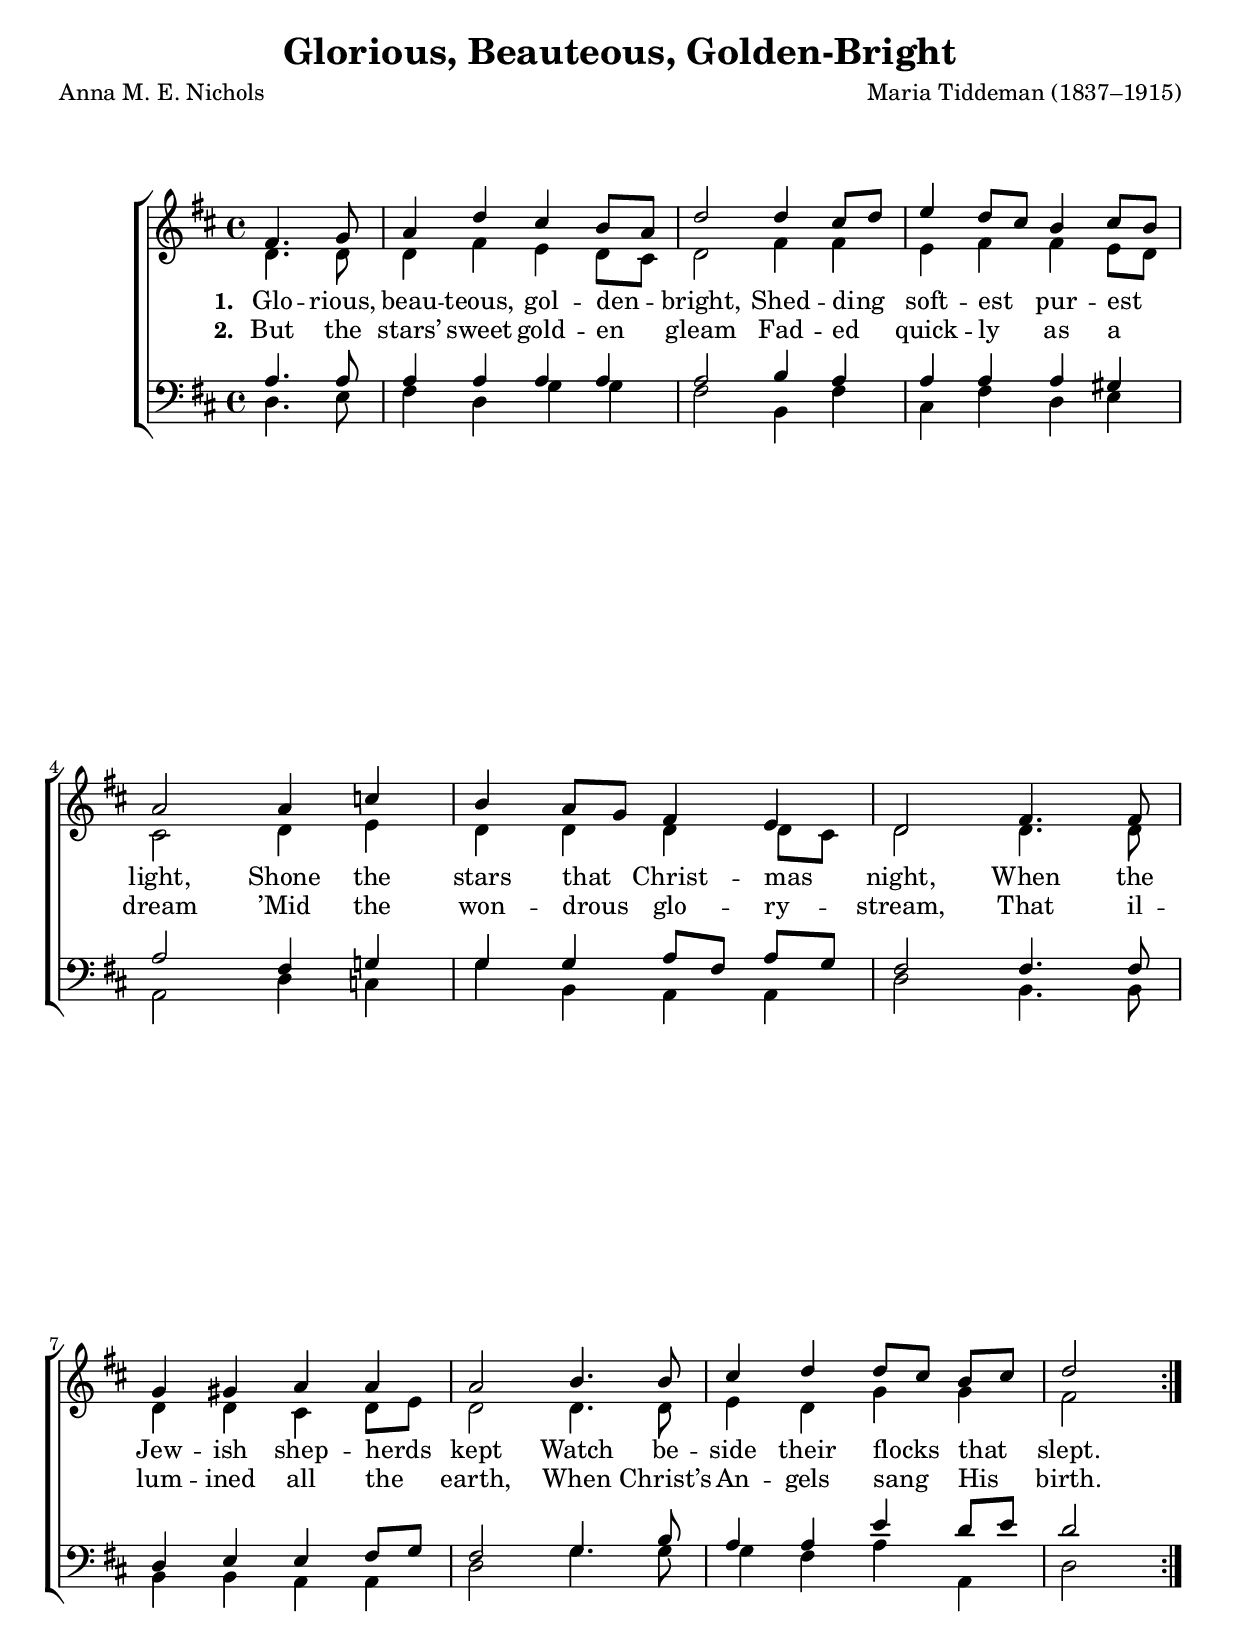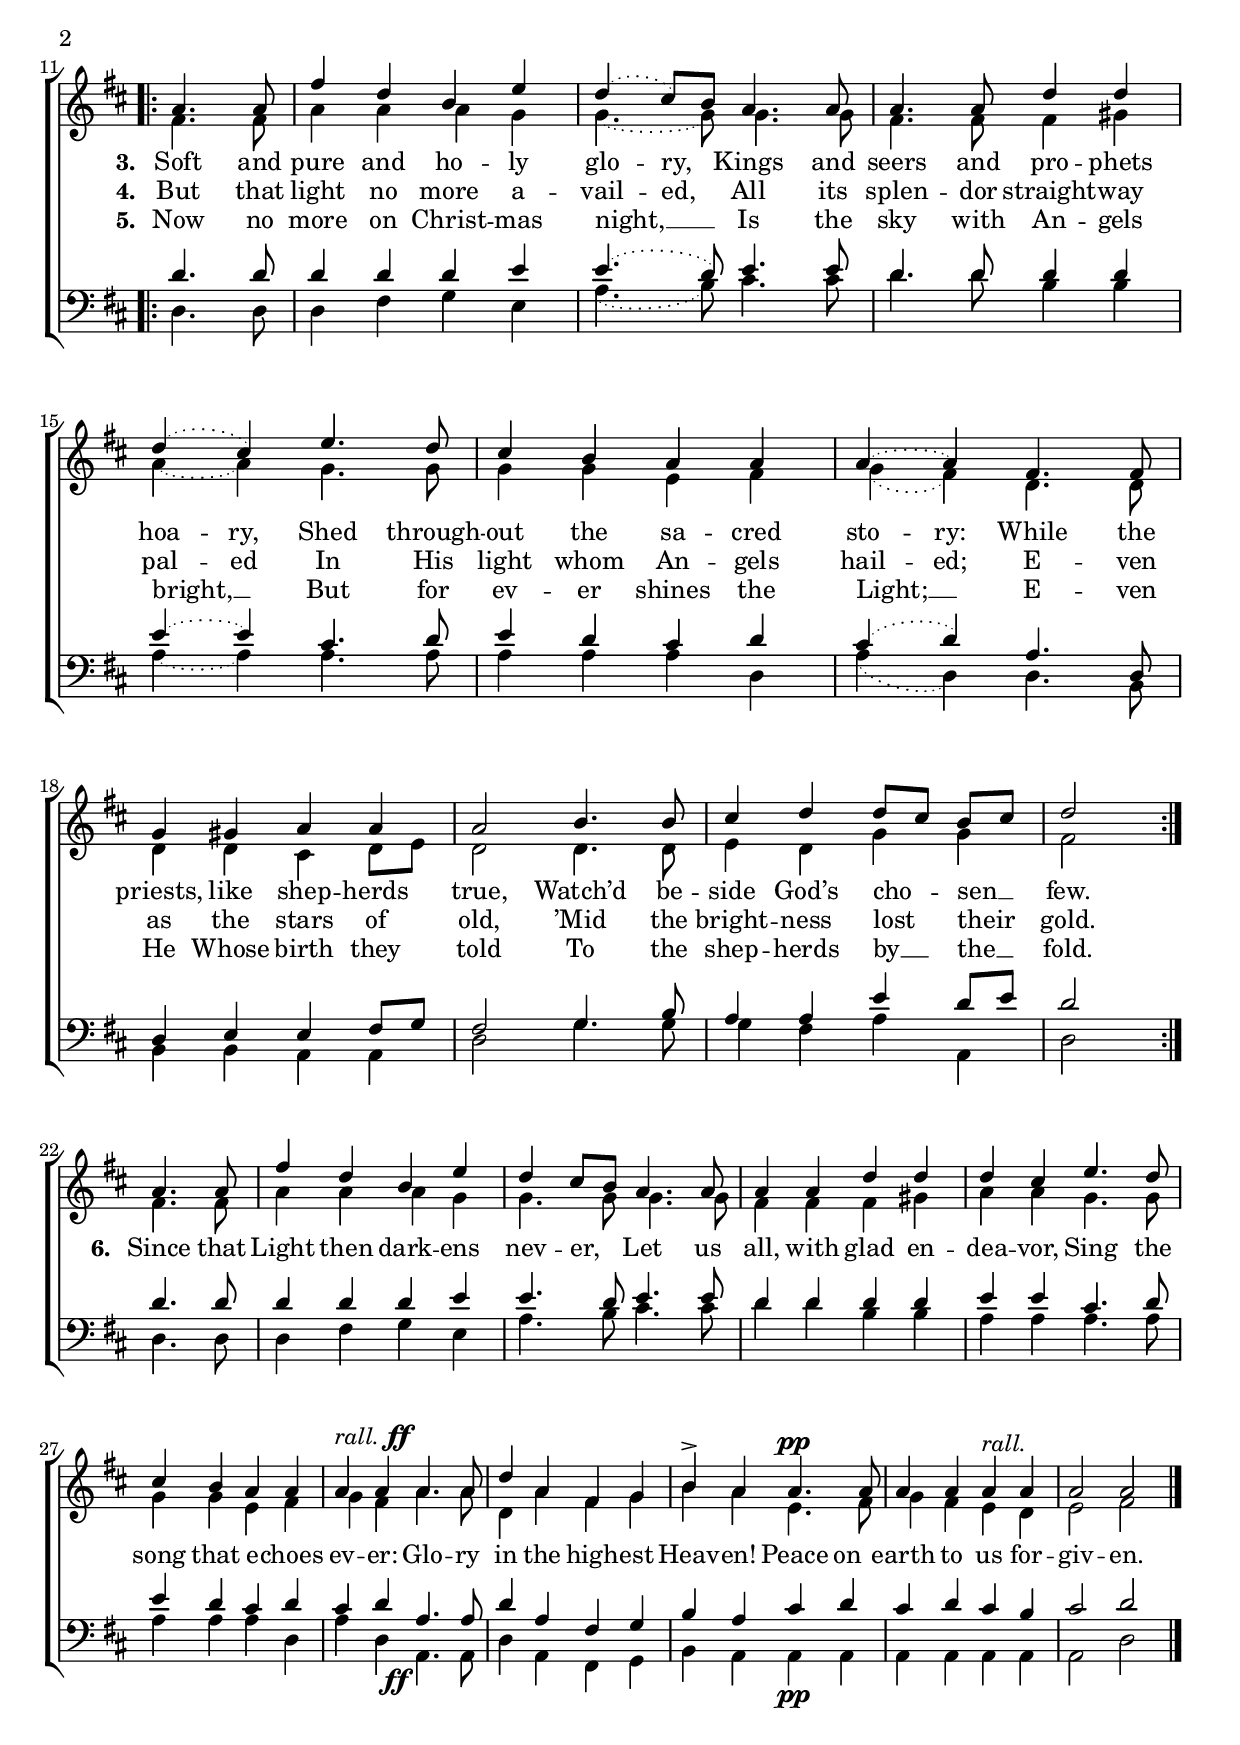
\version "2.14.2"
\include "util.ly"

\header {
    title = "Glorious, Beauteous, Golden-Bright"
    poet = "Anna M. E. Nichols"
    composer = "Maria Tiddeman (1837–1915)"
    %tagline = \markup { "from" \italic {Christmas Carols, New and Old}}
    %\concat{"Chorus and text of verses from " \italic"Piæ Cantiones" ", 1582, via " \italic"imslp.org" ", Melody of verses from " \italic "www.cpdl.org"}}}
}

global = {
  \key d \major
  \time 4/4
  \autoBeamOff
  %\override DynamicLineSpanner #'staff-padding = #0.0
  %\override DynamicLineSpanner #'Y-extent = #'(-1 . 1)
  \tieDotted
}

sopMusic = \relative c' {
  \repeat volta 2 {
    \partial 2 fis4. g8 |
    a4 d cis b8[ a] |
    d2 d4 cis8[ d] |
    
    e4 d8[cis] b4 cis8[ b] |
    a2 a4 c |
    b a8[ g] fis4 e |
    d2 fis4. fis8 |
    
    g4 gis a a |
    a2 b4. b8 |
    cis4 d d8[ cis] b[ cis] |
    \partial 2 d2 |
  }
  \pageBreak
  \repeat volta 3 {
    \partial 2 a4. a8 |
    fis'4 d b e |
    \slurDotted
    d4( cis8[) b] a4. a8 |
    a4. a8 d4 d |
    
    d( cis) e4. d8 |
    cis4 b a a |
    a~ a fis4. fis8 |
    
    g4 gis a a |
    a2 b4. b8 |
    cis4 d d8[ cis] b[ cis] |
    \partial 2 d2 | \break
  }
  \partial 2 a4. a8 |
  fis'4 d b e |
  d4 cis8[ b] a4. a8 |
  a4 a d d |
  
  d cis e4. d8 |
  cis4 b a a |
  a^\markup{\italic"rall." \dynamic"ff"} a a4. a8 |
  
  d4 a fis g |
  b-> a a4.^\pp a8 |
  a4 a a^\markup\italic"rall." a 
  a2 a \bar "|."
}
sopWords = \lyricmode {
  
}

altoMusic = \relative c' {
  d4. d8 |
  d4 fis e d8[ cis] |
  d2 fis4 fis |
  
  e fis fis e8[ d] |
  cis2 d4 e |
  d d d d8[ cis] |
  d2 d4. d8 |
  
  d4 d cis d8[ e] |
  d2 d4. d8 |
  e4 d g g |
  fis2 |
  
  
  fis4. fis8 |
  a4 a a g |
  \slurDotted
  g4.~ g8 g4. g8 |
  fis4. fis8 fis4 gis |
  
  a~ a g4. g8 |
  g4 g e fis |
  g( fis) d4. d8 |
  
  d4 d cis d8[ e] |
  d2 d4. d8 |
  e4 d g g |
  fis2 |
  
  
  fis4. fis8 |
  a4 a a g |
  g4. g8 g4. g8 |
  fis4 fis fis gis |
  
  a4 a g4. g8 |
  g4 g e fis |
  g fis a4. a8 |
  
  d,4 a' fis g |
  b a e4. fis8 |
  g4 fis e d |
  e2 fis \bar "|."
}
altoWords = \lyricmode {
  \dropLyricsV
  \set stanza = #"1. "
  Glo -- rious, beau -- teous, gol -- den -- bright,
  Shed -- ding soft -- est pur -- est light,
  Shone the stars that \set associatedVoice = "tenors" Christ -- mas night,
  When the Jew -- ish shep -- herds kept
  Watch be -- side \unset associatedVoice their flocks that slept.
  
  \set stanza = #"3. "
  Soft and pure and ho -- ly \set ignoreMelismata = ##t glo -- \unset ignoreMelismata ry,
  Kings and seers and pro -- phets \set ignoreMelismata = ##t hoa -- ry, \unset ignoreMelismata 
  Shed through -- out the sa -- cred \set ignoreMelismata = ##t sto -- ry: \unset ignoreMelismata 
  While the priests, like shep -- herds true,
  Watch’d be -- side God’s cho -- sen __ few.
  
  \set stanza = #"6. "
  Since that Light then dark -- ens nev -- er,
  Let us all, with glad en -- dea -- vor,
  Sing the song that e -- choes ev -- er:
  Glo -- ry in the high -- est Heav -- en!
  \set associatedVoice = "tenors"
  Peace on earth to us for -- giv -- en.
}
altoWordsII = \lyricmode {
  \dropLyricsV
%\markup\italic
  \set stanza = #"2. "
  But the stars’ sweet gold -- en gleam
  Fad -- ed quick -- ly as a dream
  ’Mid the won -- drous \set associatedVoice = "tenors" glo -- ry -- stream,
  That il -- lum -- ined all the earth,
  When Christ’s An -- \unset associatedVoice gels sang His birth.
  
  \set stanza = #"4. "
  But that light no more a -- \set ignoreMelismata = ##t vail -- \unset ignoreMelismata ed,
  All its splen -- dor straight -- way \set ignoreMelismata = ##t pal -- ed \unset ignoreMelismata 
  In His light whom An -- gels \set ignoreMelismata = ##t hail -- ed; \unset ignoreMelismata 
  E -- ven as the stars of old,
  ’Mid the bright  -- ness lost their gold.
}
altoWordsIII = \lyricmode {
  \dropLyricsV
  \repeat unfold 35 { \skip 1 }
  \set stanza = #"5. "
  Now no more on Christ -- mas night, __
  Is the sky with An -- gels bright, __
  But for ev -- er shines the Light; __
  E -- ven He Whose birth they told
  To the shep -- herds by __ the __ fold.
}
altoWordsIV = \lyricmode {
}
altoWordsV = \lyricmode {
}
altoWordsVI = \lyricmode {
}
tenorMusic = \relative c' {
  a4. a8 |
  a4 a a a |
  a2 b4 a |
  
  a4 a a gis |
  a2 fis4 g! |
  g4 g a8[ fis] a[ g] |
  fis2 fis4. fis8 |
  
  d4 e e fis8[ g] |
  fis2 g4. b8 |
  a4 a e' d8[ e] |
  d2 |
  
  
  d4. d8 |
  d4 d d e |
  \slurDotted
  e4.( d8) e4. e8 |
  d4. d8 d4 d |
  
  e~ e cis4. d8 |
  e4 d cis d |
  cis( d) a4. d,8 |
  
  d4 e e fis8[ g] |
  fis2 g4. b8 |
  a4 a e' d8[ e] |
  d2 |
  
  
  d4. d8 |
  d4 d d e |
  e4. d8 e4. e8 |
  d4 d d d |
  
  e e cis4. d8 |
  e4 d cis d |
  cis <<d {s8 s_\ff}>> a4. a8 |
  
  d4 a fis g |
  b a cis_\pp d |
  cis d cis b |
  cis2 d \bar "|."
}
tenorWords = \lyricmode {

}

bassMusic = \relative c {
  d4. e8 |
  fis4 d g g |
  fis2 b,4 fis' |
  
  cis4 fis d e |
  a,2 d4 c |
  g' b, a a |
  d2 b4. b8 |
  
  b4 b a a |
  d2 g4. g8 |
  g4 fis a a, |
  d2 |
  
  
  d4. d8 |
  d4 fis g e |
  \slurDotted
  a4.( b8) cis4. cis8 |
  d4. d8 b4 b |
  
  a~ a a4. a8 |
  a4 a a d, |
  a'( d,) d4. b8 |
  
  b4 b a a |
  d2 g4. g8 |
  g4 fis a a, |
  d2 |
  
  
  d4. d8 |
  d4 fis g e |
  a4. b8 cis4. cis8 |
  d4 d b b |
  
  a a a4. a8 |
  a4 a a d, |
  a' d, a4. a8 |
  
  d4 a fis g |
  b a a a |
  a a a a |
  a2 d \bar "|."
}
bassWords = \lyricmode {

}

pianoRH = \relative c' {
  
}
pianoLH = \relative c' {
  
}

\score {
  <<
   \new ChoirStaff <<
%    \new Lyrics = sopranos \with { \override VerticalAxisGroup #'nonstaff-relatedstaff-spacing = #'((basic-distance . 1)) }
    \new Staff = women <<
      \new Voice = "sopranos" { \voiceOne << \global \sopMusic >> }
      \new Voice = "altos" { \voiceTwo << \global \altoMusic >> }
    >>
    \new Staff = men <<
      \clef bass
      \new Voice = "tenors" { \voiceOne << \global \tenorMusic >> }
      \new Voice = "basses" { \voiceTwo << \global \bassMusic >> }
    >>
    \new Lyrics \with { alignAboveContext = #"women" \override VerticalAxisGroup #'nonstaff-relatedstaff-spacing = #'((basic-distance . 1))} \lyricsto "sopranos" \sopWords
     \new Lyrics = "altosVI"  \with { alignBelowContext = #"women" \override VerticalAxisGroup #'nonstaff-relatedstaff-spacing = #'((basic-distance . 1))} \lyricsto "sopranos" \altoWordsVI
    \new Lyrics = "altosV"  \with { alignBelowContext = #"women" \override VerticalAxisGroup #'nonstaff-relatedstaff-spacing = #'((basic-distance . 1))} \lyricsto "sopranos" \altoWordsV
    \new Lyrics = "altosIV"  \with { alignBelowContext = #"women" \override VerticalAxisGroup #'nonstaff-relatedstaff-spacing = #'((basic-distance . 1))} \lyricsto "sopranos" \altoWordsIV
    \new Lyrics = "altosIII"  \with { alignBelowContext = #"women" \override VerticalAxisGroup #'nonstaff-relatedstaff-spacing = #'((basic-distance . 1))} \lyricsto "sopranos" \altoWordsIII
    \new Lyrics = "altosII"  \with { alignBelowContext = #"women" \override VerticalAxisGroup #'nonstaff-relatedstaff-spacing = #'((basic-distance . 1))} \lyricsto "sopranos" \altoWordsII
    \new Lyrics = "altos"  \with { alignBelowContext = #"women" \override VerticalAxisGroup #'nonstaff-relatedstaff-spacing = #'((basic-distance . 1))} \lyricsto "sopranos" \altoWords
     \new Lyrics \with { alignAboveContext = #"men" \override VerticalAxisGroup #'nonstaff-relatedstaff-spacing = #'((basic-distance . 1)) } \lyricsto "tenors" \tenorWords
    \new Lyrics \with { alignBelowContext = #"men" \override VerticalAxisGroup #'nonstaff-relatedstaff-spacing = #'((basic-distance . 1)) } \lyricsto "basses" \bassWords
  >>
%    \new PianoStaff << \new Staff { \new Voice { \pianoRH } } \new Staff { \clef "bass" \pianoLH } >>
  >>
  \layout { }
  
  \midi {
    \tempo 4 = 100
    \set Staff.midiInstrument = "flute"
  
    \context {
      \Voice
      \remove "Dynamic_performer"
    }
  }
}
